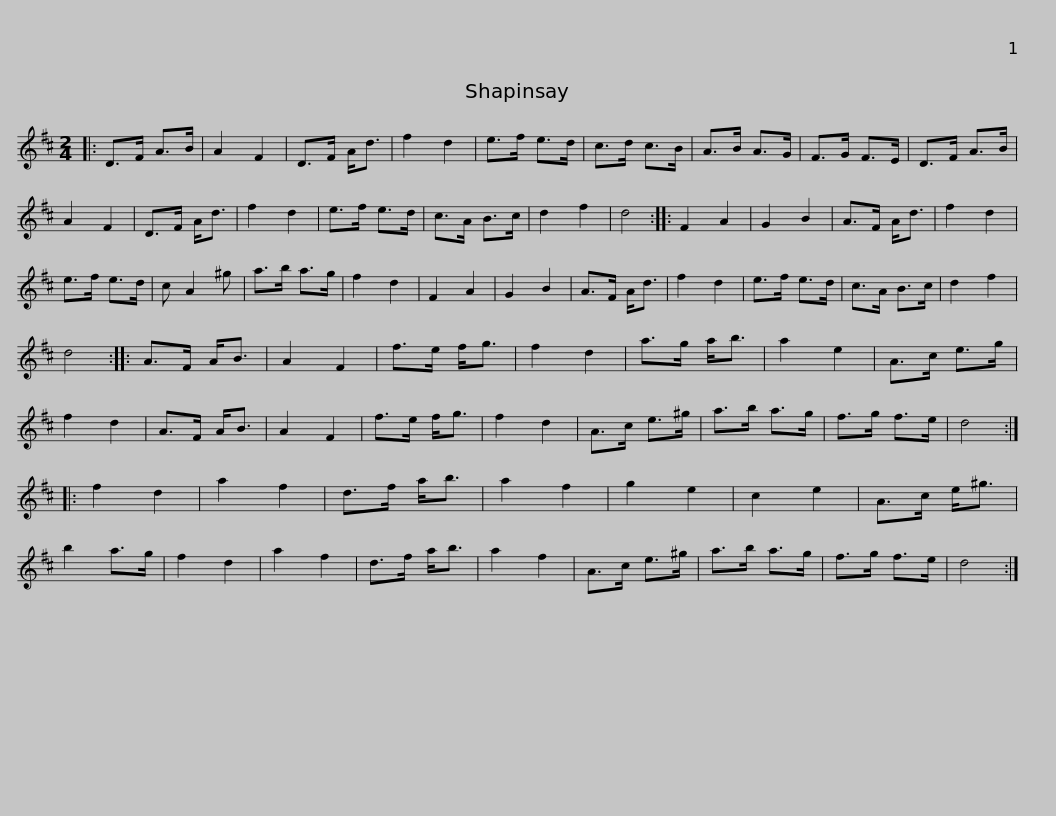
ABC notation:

X:1
L:1/8
M:2/4
I:linebreak $
K:D
V:1 treble
V:1
|: D>F A>B | A2 F2 | D>F A<d | f2 d2 | e>f e>d | %5
 c>d c>B | A>B A>G | F>G F>E | D>F A>B | A2 F2 |$ %10
 D>F A<d | f2 d2 | e>f e>d | c>A B>c | d2 f2 | %15
 d4 :: F2 A2 | G2 B2 | A>F A<d | f2 d2 | %20
 e>f e>d | c A2 ^g |$ a>b a>g | f2 d2 | F2 A2 | %25
 G2 B2 | A>F A<d | f2 d2 | e>f e>d | c>A B>c | %30
 d2 f2 | d4 :: A>F A<B | A2 F2 |$ f>e f<g | %35
 f2 d2 | a>g a<b | a2 e2 | A>c e>g | f2 d2 | %40
 A>F A<B | A2 F2 | f>e f<g | f2 d2 | A>c e>^g |$ %45
 a>b a>g | f>g f>e | d4 :: f2 d2 | a2 f2 | %50
 d>f a<b | a2 f2 | g2 e2 | c2 e2 | A>c e<^g | %55
 b2 a>g | f2 d2 |$ a2 f2 | d>f a<b | a2 f2 | %60
 A>c e>^g | a>b a>g | f>g f>e | d4 :| %64
